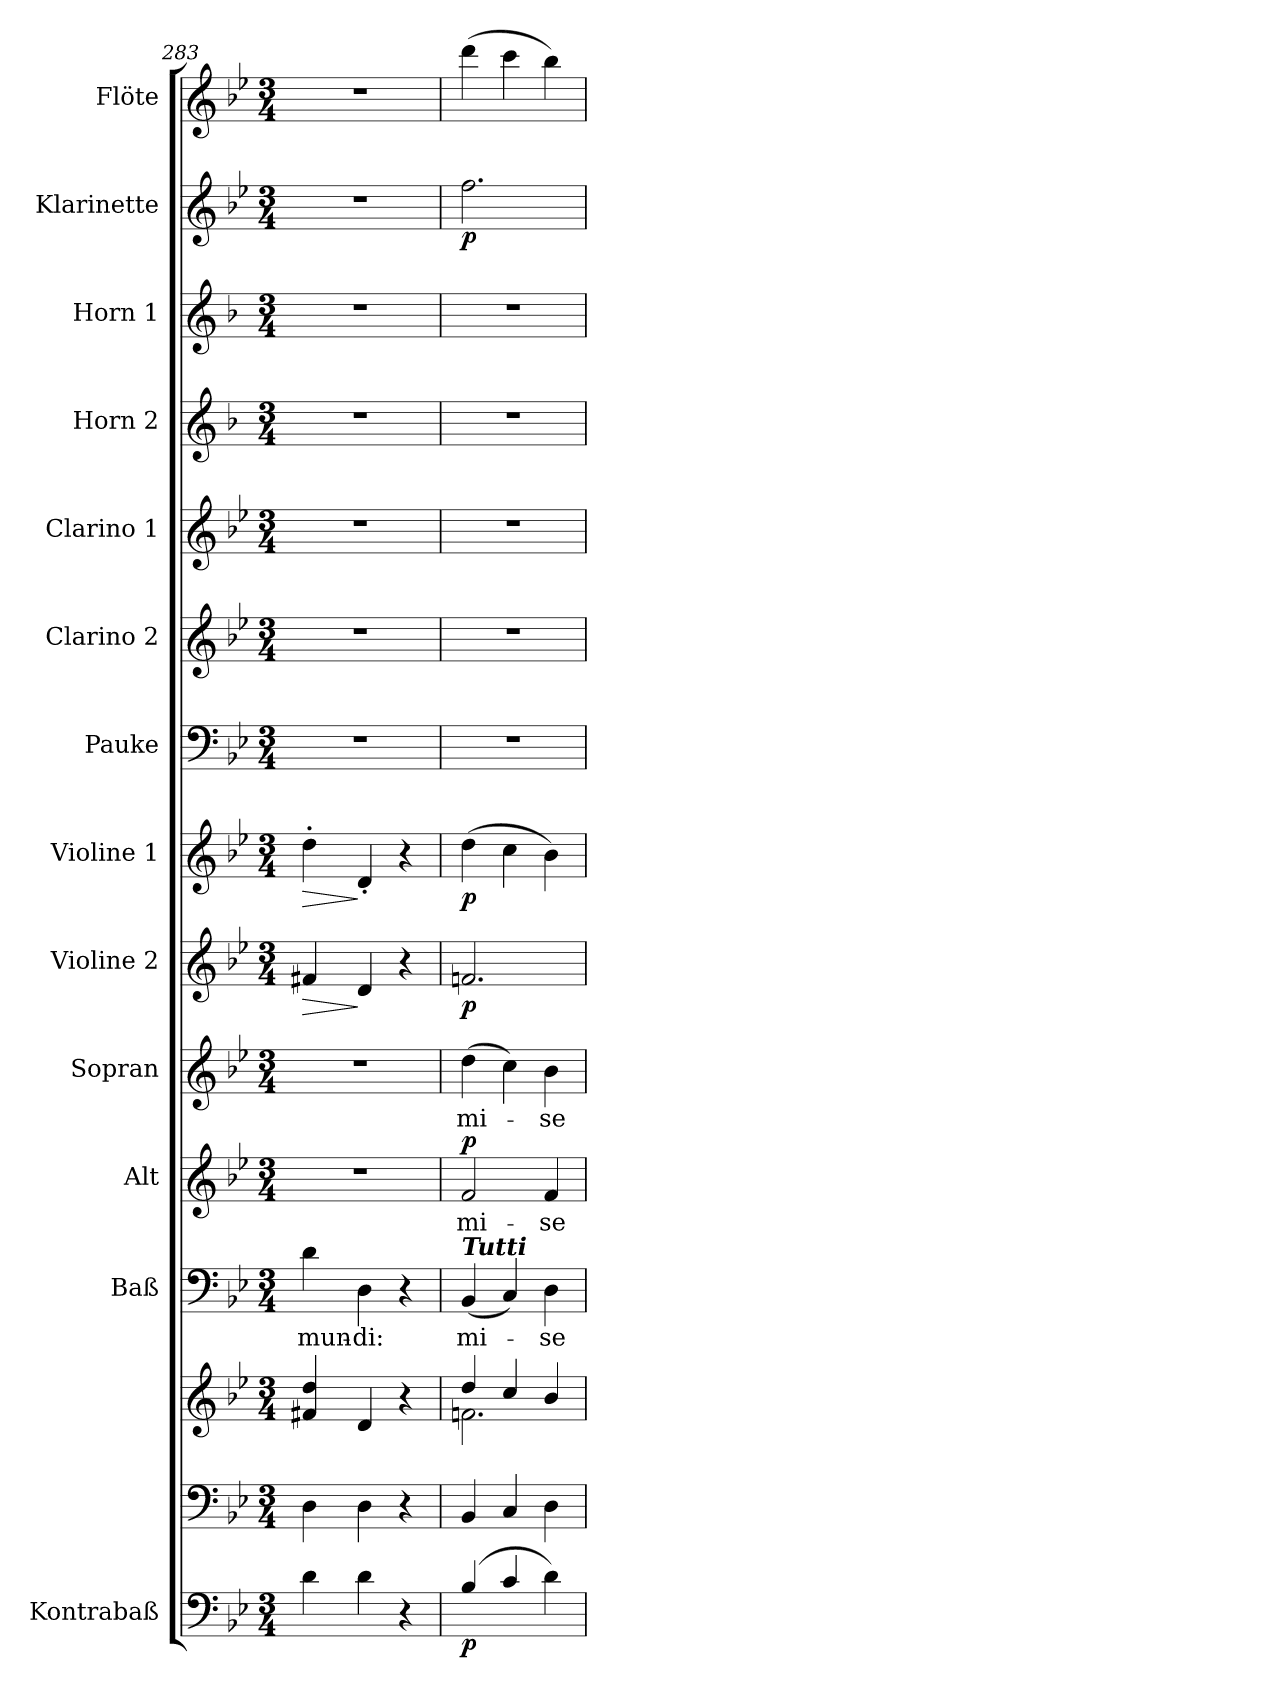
**kern	**dynam	**kern	**kern	**kern	**text	**kern	**text	**dynam	**kern	**text	**kern	**dynam	**kern	**dynam	**kern	**kern	**kern	**kern	**kern	**kern	**dynam	**kern
*part14	*part14	*part13	*part13	*part12	*part12	*part11	*part11	*part11	*part10	*part10	*part9	*part9	*part8	*part8	*part7	*part6	*part5	*part4	*part3	*part2	*part2	*part1
*staff15	*staff15	*staff14	*staff13	*staff12	*staff12	*staff11	*staff11	*staff11	*staff10	*staff10	*staff9	*staff9	*staff8	*staff8	*staff7	*staff6	*staff5	*staff4	*staff3	*staff2	*staff2	*staff1
*I"Kontrabaß	*	*	*	*I"Baß	*	*I"Alt	*	*	*I"Sopran	*	*I"Violine 2	*	*I"Violine 1	*	*I"Pauke	*I"Clarino 2	*I"Clarino 1	*I"Horn 2	*I"Horn 1	*I"Klarinette	*	*I"Flöte
*I'Kb	*	*	*	*I'Baß	*	*I'Alt	*	*	*I'Sop	*	*I'Vln. 2	*	*I'Vln. 1	*	*I'Pk.	*	*	*I'Hrn. 2	*I'Hrn. 1	*	*	*I'Fl.
*clefF4	*	*clefF4	*clefG2	*clefF4	*	*clefG2	*	*	*clefG2	*	*clefG2	*	*clefG2	*	*clefF4	*clefG2	*clefG2	*clefG2	*clefG2	*clefG2	*	*clefG2
*ITrd7c12	*	*	*	*	*	*	*	*	*	*	*	*	*	*	*	*ITrd7c12	*ITrd7c12	*ITrd4c7	*ITrd4c7	*	*	*
*k[b-e-]	*	*k[b-e-]	*k[b-e-]	*k[b-e-]	*	*k[b-e-]	*	*	*k[b-e-]	*	*k[b-e-]	*	*k[b-e-]	*	*k[b-e-]	*k[b-e-]	*k[b-e-]	*k[b-e-]	*k[b-e-]	*k[b-e-]	*	*k[b-e-]
*B-:	*	*B-:	*B-:	*B-:	*	*B-:	*	*	*B-:	*	*B-:	*	*B-:	*	*B-:	*B-:	*B-:	*B-:	*B-:	*B-:	*	*B-:
*M3/4	*	*M3/4	*M3/4	*M3/4	*	*M3/4	*	*	*M3/4	*	*M3/4	*	*M3/4	*	*M3/4	*M3/4	*M3/4	*M3/4	*M3/4	*M3/4	*	*M3/4
=283	=283	=283	=283	=283	=283	=283	=283	=283	=283	=283	=283	=283	=283	=283	=283	=283	=283	=283	=283	=283	=283	=283
!	!	!	!	!	!LO:LY:b	!	!	!	!	!	!	!LO:HP:b	!	!LO:HP:b	!	!	!	!	!	!	!	!
4D\	.	4D\	4f#X/ 4dd/	4d\	mun-	2.r	.	.	2.r	.	4f#X/	>	4dd'>\	>	2.r	2.r	2.r	2.r	2.r	2.r	.	2.r
!	!	!	!	!	!LO:LY:b	!	!	!	!	!	!	!	!	!	!	!	!	!	!	!	!	!
4D\	.	4D\	4d/	4D\	-di:	.	.	.	.	.	4d/	]	4d'</	]	.	.	.	.	.	.	.	.
4r	.	4r	4r	4r	.	.	.	.	.	.	4r	.	4r	.	.	.	.	.	.	.	.	.
=284	=284	=284	=284	=284	=284	=284	=284	=284	=284	=284	=284	=284	=284	=284	=284	=284	=284	=284	=284	=284	=284	=284
*	*	*	*^	*	*	*	*	*	*	*	*	*	*	*	*	*	*	*	*	*	*	*
!	!	!	!	!	!LO:TX:a:Bi:t=Tutti	!	!	!	!	!	!	!	!	!	!	!	!	!	!	!	!	!	!
!	!LO:DY:b	!	!	!	!	!LO:LY:b	!	!LO:LY:b	!LO:DY:a	!	!LO:LY:b	!	!LO:DY:b	!	!LO:DY:b	!	!	!	!	!	!	!LO:DY:b	!
(<4BB-/	p	4BB-/	4dd/	2.fn\	(<4BB-/	mi-	2f/	mi-	p	(>4dd\	mi-	2.fn/	p	(>4dd\	p	2.r	2.r	2.r	2.r	2.r	2.ff\	p	(>4ddd\
4C/	.	4C/	4cc/	.	4C/)	.	.	.	.	4cc\)	.	.	.	4cc\	.	.	.	.	.	.	.	.	4ccc\
!	!	!	!	!	!	!LO:LY:b	!	!LO:LY:b	!	!	!LO:LY:b	!	!	!	!	!	!	!	!	!	!	!	!
4D\)	.	4D\	4b-/	.	4D\	-se-	4f/	-se-	.	4b-\	-se-	.	.	4b-\)	.	.	.	.	.	.	.	.	4bb-\)
*	*	*	*v	*v	*	*	*	*	*	*	*	*	*	*	*	*	*	*	*	*	*	*	*
=	=	=	=	=	=	=	=	=	=	=	=	=	=	=	=	=	=	=	=	=	=	=
*-	*-	*-	*-	*-	*-	*-	*-	*-	*-	*-	*-	*-	*-	*-	*-	*-	*-	*-	*-	*-	*-	*-
